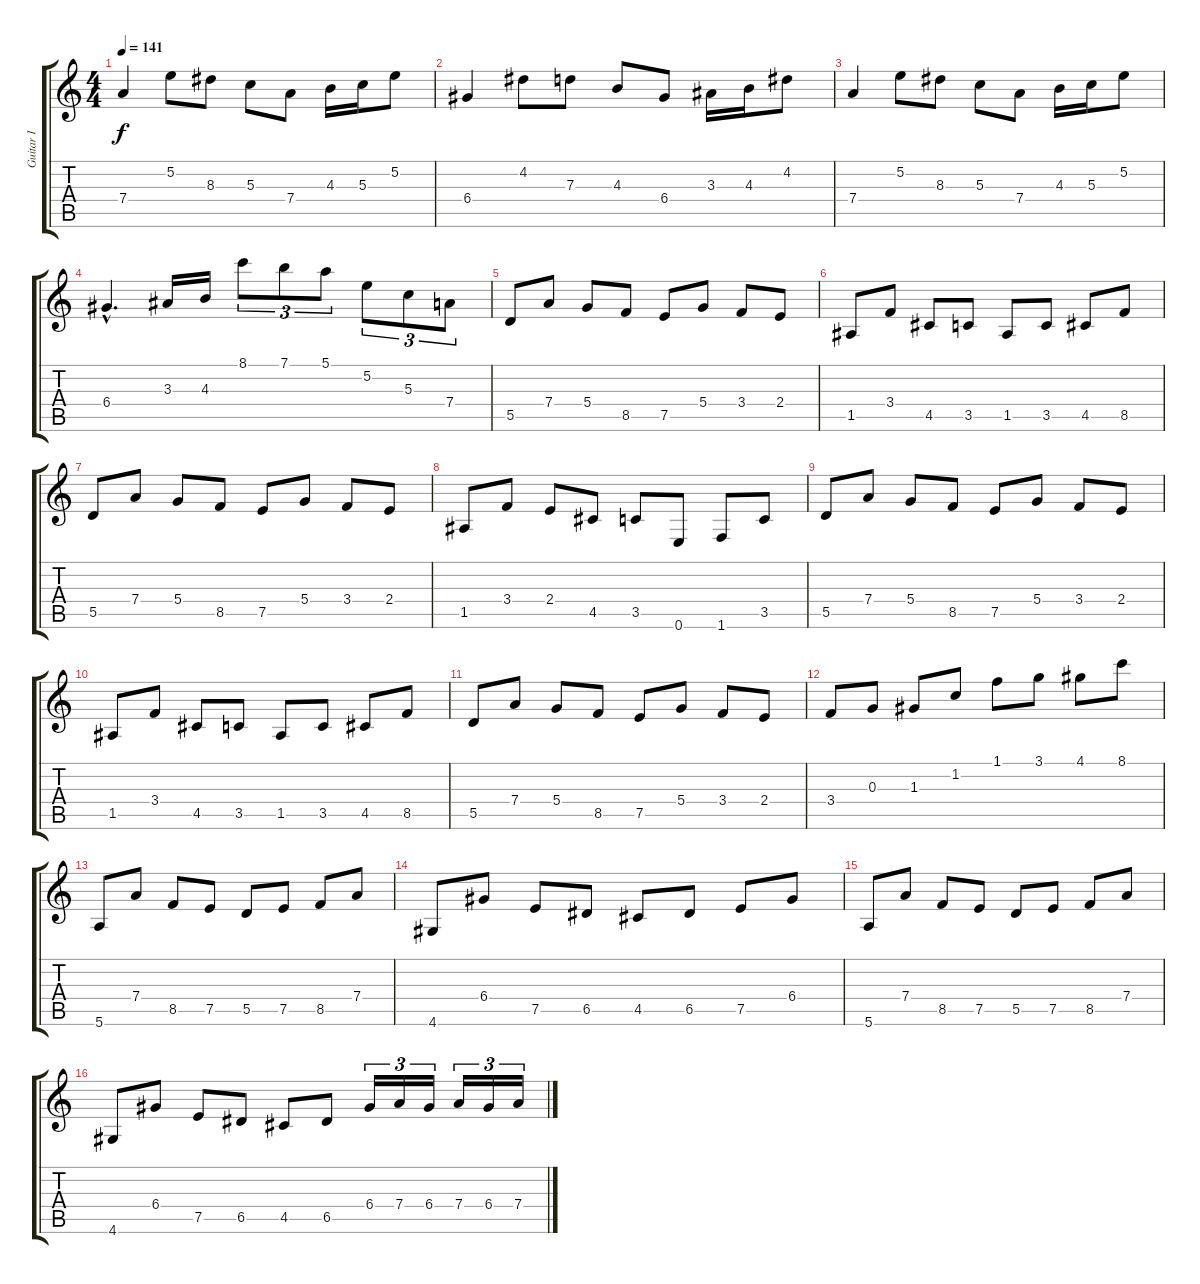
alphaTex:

\track ("Guitar I" "Guitar I") {instrument distortionguitar}
\staff {score tabs}
\tuning (E4 B3 G3 D3 A2 E2) {hide}
\ts (4 4)
\tempo 141
\clef g2
\ks c
7.4.4{dy f} 5.2.8 8.3.8 5.3.8 7.4.8 4.3.16 5.3.16 5.2.8 |
6.4.4 4.2.8 7.3.8 4.3.8 6.4.8 3.3.16 4.3.16 4.2.8 |
7.4.4 5.2.8 8.3.8 5.3.8 7.4.8 4.3.16 5.3.16 5.2.8 |
6.4{hac}.4{d} 3.3.16 4.3.16 8.1.8{tu (3 2)} 7.1.8{tu (3 2)} 5.1.8{tu (3 2)} 5.2.8{tu (3 2)} 5.3.8{tu (3 2)} 7.4.8{tu (3 2)} |
5.5.8 7.4.8 5.4.8 8.5.8 7.5.8 5.4.8 3.4.8 2.4.8 |
1.5.8 3.4.8 4.5.8 3.5.8 1.5.8 3.5.8 4.5.8 8.5.8 |
5.5.8 7.4.8 5.4.8 8.5.8 7.5.8 5.4.8 3.4.8 2.4.8 |
1.5.8 3.4.8 2.4.8 4.5.8 3.5.8 0.6.8 1.6.8 3.5.8 |
5.5.8 7.4.8 5.4.8 8.5.8 7.5.8 5.4.8 3.4.8 2.4.8 |
1.5.8 3.4.8 4.5.8 3.5.8 1.5.8 3.5.8 4.5.8 8.5.8 |
5.5.8 7.4.8 5.4.8 8.5.8 7.5.8 5.4.8 3.4.8 2.4.8 |
3.4.8 0.3.8 1.3.8 1.2.8 1.1.8 3.1.8 4.1.8 8.1.8 |
5.6.8 7.4.8 8.5.8 7.5.8 5.5.8 7.5.8 8.5.8 7.4.8 |
4.6.8 6.4.8 7.5.8 6.5.8 4.5.8 6.5.8 7.5.8 6.4.8 |
5.6.8 7.4.8 8.5.8 7.5.8 5.5.8 7.5.8 8.5.8 7.4.8 |
4.6.8 6.4.8 7.5.8 6.5.8 4.5.8 6.5.8 6.4.16{tu (3 2)} 7.4.16{tu (3 2)} 6.4.16{tu (3 2)} 7.4.16{tu (3 2)} 6.4.16{tu (3 2)} 7.4.16{tu (3 2)}
